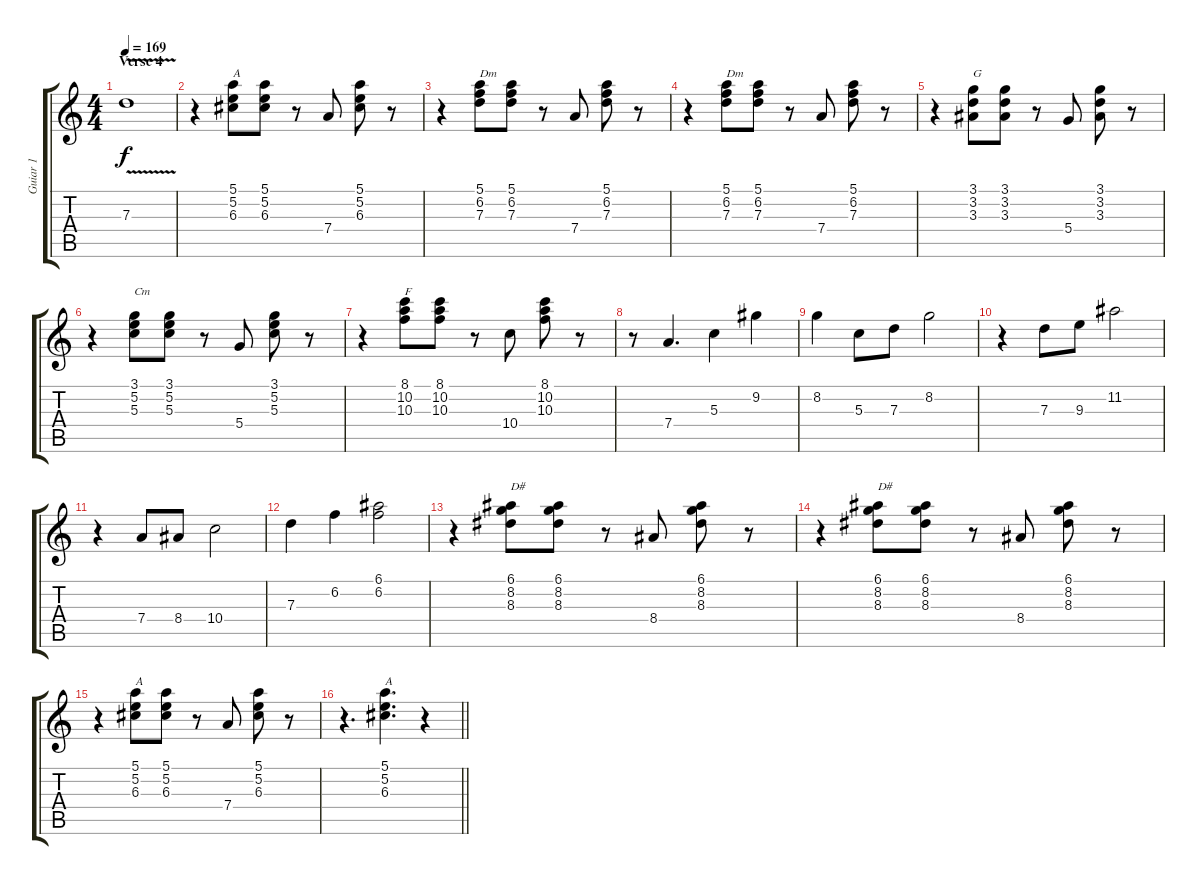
\track ("Guiar 1" "Guiar 1") {instrument electricguitarjazz}
\staff {score tabs}
\tuning (E4 B3 G3 D3 A2 E2) {hide}
\ts (4 4)
\section ("" "Verse 4")
\tempo 169
\clef g2
\ks c
7.3{v}.1{dy f} |
r.4{volume 7 balance 2} (5.1 5.2 6.3).8{txt "A"} (5.1 5.2 6.3).8 r.8 7.4.8 (5.1 5.2 6.3).8 r.8 |
r.4 (5.1 6.2 7.3).8{txt "Dm"} (5.1 6.2 7.3).8 r.8 7.4.8 (5.1 6.2 7.3).8 r.8 |
r.4 (5.1 6.2 7.3).8{txt "Dm"} (5.1 6.2 7.3).8 r.8 7.4.8 (5.1 6.2 7.3).8 r.8 |
r.4 (3.1 3.2 3.3).8{txt "G"} (3.1 3.2 3.3).8 r.8 5.4.8 (3.1 3.2 3.3).8 r.8 |
r.4 (3.1 5.2 5.3).8{txt "Cm"} (3.1 5.2 5.3).8 r.8 5.4.8 (3.1 5.2 5.3).8 r.8 |
r.4 (8.1 10.2 10.3).8{txt "F"} (8.1 10.2 10.3).8 r.8 10.4.8 (8.1 10.2 10.3).8 r.8 |
r.8{volume 12} 7.4.4{d} 5.3.4 9.2.4 |
8.2.4 5.3.8 7.3.8 8.2.2 |
r.4 7.3.8 9.3.8 11.2.2 |
r.4 7.4.8 8.4.8 10.4.2 |
7.3.4 6.2.4 (6.1 6.2).2 |
r.4{volume 7} (6.1 8.2 8.3).8{txt "D#"} (6.1 8.2 8.3).8 r.8 8.4.8 (6.1 8.2 8.3).8 r.8 |
r.4 (6.1 8.2 8.3).8{txt "D#"} (6.1 8.2 8.3).8 r.8 8.4.8 (6.1 8.2 8.3).8 r.8 |
r.4 (5.1 5.2 6.3).8{txt "A"} (5.1 5.2 6.3).8 r.8 7.4.8 (5.1 5.2 6.3).8 r.8 |
\barLineRight lightlight
r.4{d} (5.1 5.2 6.3).4{d txt "A"} r.4
